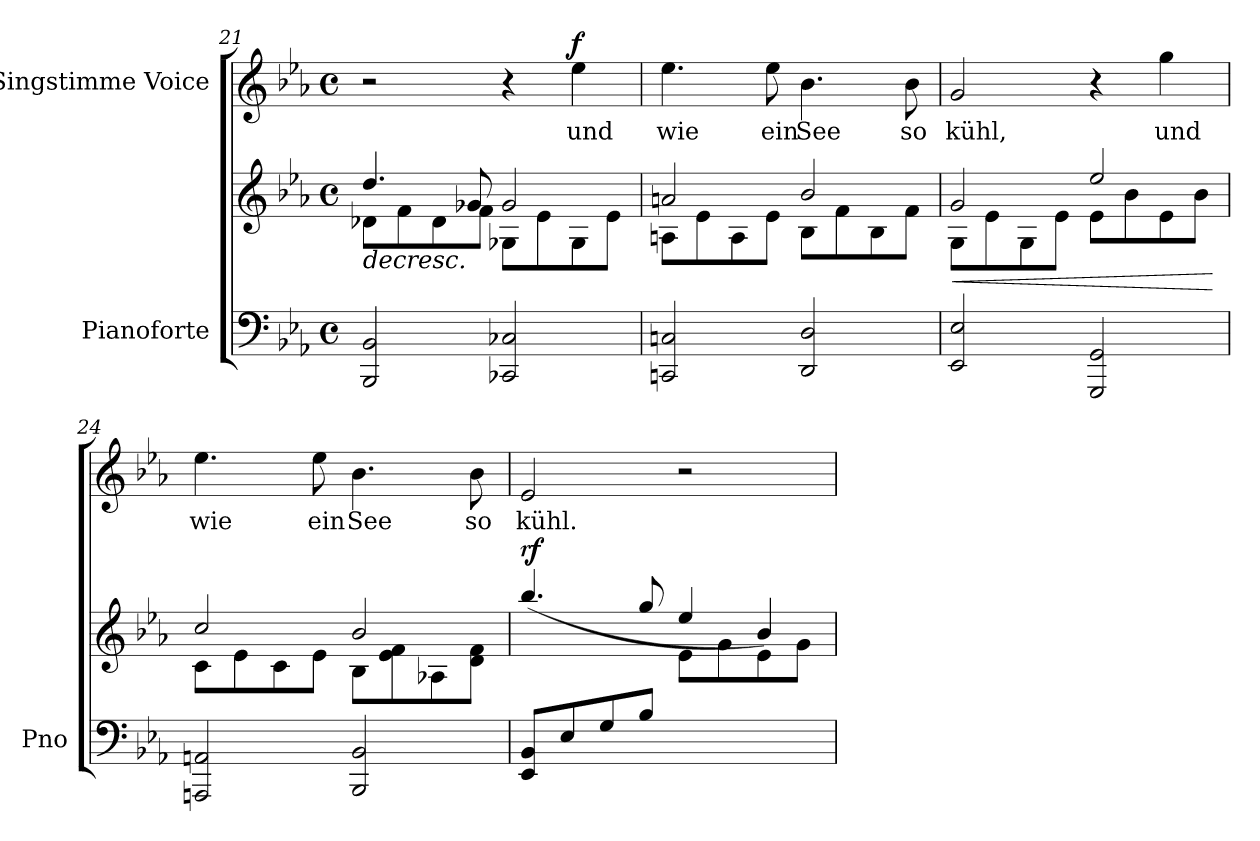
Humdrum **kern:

**kern	**kern	**dynam	**kern	**text	**dynam
*part2	*part2	*part2	*part1	*part1	*part1
*staff3	*staff2	*staff2/3	*staff1	*staff1	*staff1
*I"Pianoforte	*	*	*I"Singstimme Voice	*	*
*I'Pno	*	*	*	*	*
*clefF4	*clefG2	*	*clefG2	*	*
*k[b-e-a-]	*k[b-e-a-]	*	*k[b-e-a-]	*	*
*M4/4	*M4/4	*	*M4/4	*	*
*met(c)	*met(c)	*	*met(c)	*	*
=21	=21	=21	=21	=21	=21
!	!	!LO:HP:b	!	!	!
*	*^	*	*	*	*
2BBB-/ 2BB-/	4.dd/	8d-X\L	>	2r	.	.
.	.	8f\	.	.	.	.
.	.	8d-\	.	.	.	.
.	8g-X/	8f\J	.	.	.	.
2CC-X/ 2C-X/	2g-/	8G-X\L	.	4r	.	.
.	.	8e-\	.	.	.	.
!	!	!	!	!	!	!LO:DY:a
.	.	8G-\	.	4ee-\	und	f
.	.	8e-\J	.	.	.	.
=22	=22	=22	=22	=22	=22	=22
2CCn/ 2Cn/	2an/	8An\L	.	4.ee-\	wie	.
.	.	8e-\	.	.	.	.
.	.	8A\	.	.	.	.
.	.	8e-\J	.	8ee-\	ein	.
2DD/ 2D/	2b-/	8B-\L	.	4.b-\	See	.
.	.	8f\	.	.	.	.
.	.	8B-\	.	.	.	.
.	.	8f\J	.	8b-\	so	.
=23	=23	=23	=23	=23	=23	=23
!	!	!	!LO:HP:b	!	!	!
2EE-/ 2E-/	2g/	8G\L	<	2g/	kühl,	.
.	.	8e-\	.	.	.	.
.	.	8G\	.	.	.	.
.	.	8e-\J	.	.	.	.
2GGG/ 2GG/	2ee-/	8e-\L	]	4r	.	.
.	.	8b-\	.	.	.	.
.	.	8e-\	.	4gg\	und	.
.	.	8b-\J	.	.	.	.
*	*v	*v	*	*	*	*
.	.	[	.	.	.
=24	=24	=24	=24	=24	=24
*	*^	*	*	*	*
2AAAn/ 2AAn/	2cc/	8c\L	.	4.ee-\	wie	.
.	.	8e-\	.	.	.	.
.	.	8c\	.	.	.	.
.	.	8e-\J	.	8ee-\	ein	.
2BBB-/ 2BB-/	2b-/	8B-\L	.	4.b-\	See	.
.	.	8e-\ 8f\	.	.	.	.
.	.	8A-X\	.	.	.	.
.	.	8d\ 8f\J	.	8b-\	so	.
=25	=25	=25	=25	=25	=25	=25
!	!	!	!LO:DY:a	!	!	!
(<8EE-/ 8BB-/L	(>4.bb-/	2ryy	rf	2e-/	kühl.	.
8E-/	.	.	.	.	.	.
8G/	.	.	.	.	.	.
8B-/J	8gg/	.	.	.	.	.
2ryy	4ee-/	8e-\L	.	2r	.	.
.	.	8g\	.	.	.	.
.	4b-/)	8e-\	.	.	.	.
.	.	8g\J)	.	.	.	.
*	*v	*v	*	*	*	*
=	=	=	=	=	=
*-	*-	*-	*-	*-	*-
